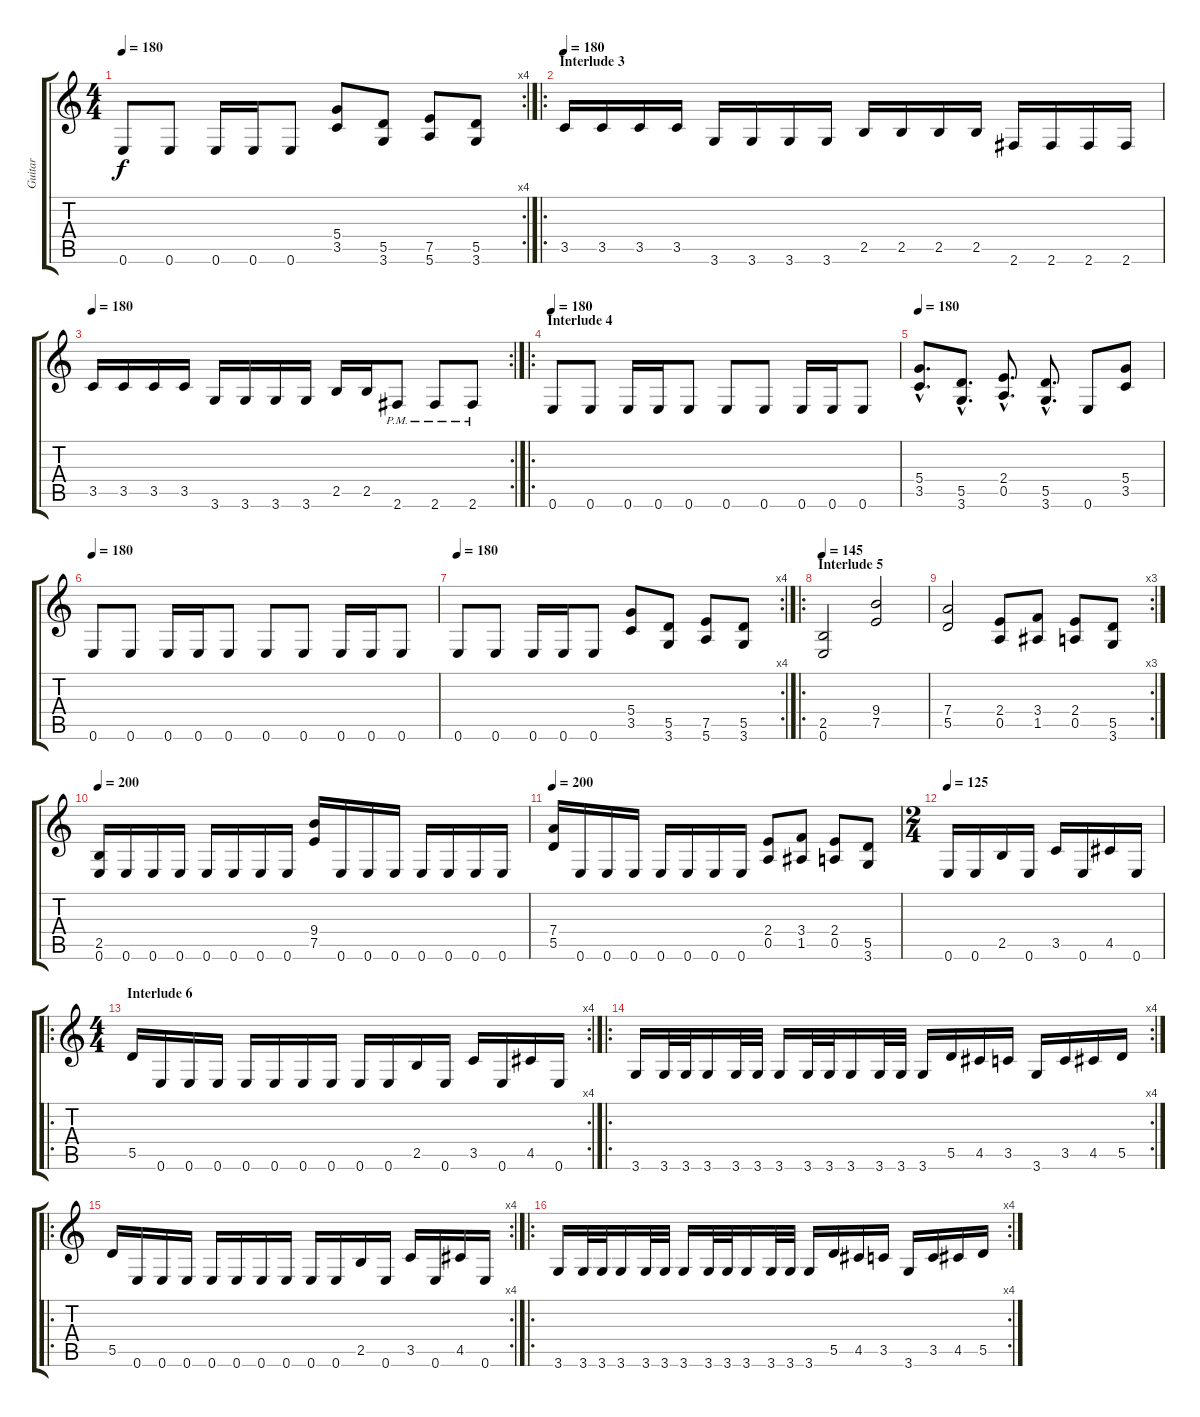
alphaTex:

\track ("Guitar" "Guitar") {instrument distortionguitar}
\staff {score tabs}
\tuning (E4 B3 G3 D3 A2 E2) {hide}
\rc 4
\ts (4 4)
\tempo 180
\clef g2
\ks c
0.6.8{dy f} 0.6.8 0.6.16 0.6.16 0.6.8 (5.4 3.5).8 (5.5 3.6).8 (7.5 5.6).8 (5.5 3.6).8 |
\ro
\section ("" "Interlude 3")
\tempo 180
3.5.16 3.5.16 3.5.16 3.5.16 3.6.16 3.6.16 3.6.16 3.6.16 2.5.16 2.5.16 2.5.16 2.5.16 2.6.16 2.6.16 2.6.16 2.6.16 |
\rc 2
\tempo 180
3.5.16 3.5.16 3.5.16 3.5.16 3.6.16 3.6.16 3.6.16 3.6.16 2.5.16 2.5.16 2.6{pm}.8 2.6{pm}.8 2.6{pm}.8 |
\ro
\section ("" "Interlude 4")
\tempo 180
0.6.8 0.6.8 0.6.16 0.6.16 0.6.8 0.6.8 0.6.8 0.6.16 0.6.16 0.6.8 |
\tempo 180
(5.4{hac} 3.5{hac}).8{d} (5.5{hac} 3.6{hac}).8{d} (2.4{hac} 0.5{hac}).8{d} (5.5{hac} 3.6{hac}).8{d} 0.6.8 (5.4 3.5).8 |
\tempo 180
0.6.8 0.6.8 0.6.16 0.6.16 0.6.8 0.6.8 0.6.8 0.6.16 0.6.16 0.6.8 |
\rc 4
\tempo 180
0.6.8 0.6.8 0.6.16 0.6.16 0.6.8 (5.4 3.5).8 (5.5 3.6).8 (7.5 5.6).8 (5.5 3.6).8 |
\ro
\section ("" "Interlude 5")
\tempo 145
(2.5 0.6).2 (9.4 7.5).2 |
\rc 3
(7.4 5.5).2 (2.4 0.5).8 (3.4 1.5).8 (2.4 0.5).8 (5.5 3.6).8 |
\tempo 200
(2.5 0.6).16 0.6.16 0.6.16 0.6.16 0.6.16 0.6.16 0.6.16 0.6.16 (9.4 7.5).16 0.6.16 0.6.16 0.6.16 0.6.16 0.6.16 0.6.16 0.6.16 |
\tempo 200
(7.4 5.5).16 0.6.16 0.6.16 0.6.16 0.6.16 0.6.16 0.6.16 0.6.16 (2.4 0.5).8 (3.4 1.5).8 (2.4 0.5).8 (5.5 3.6).8 |
\ts (2 4)
\tempo 125
0.6.16 0.6.16 2.5.16 0.6.16 3.5.16 0.6.16 4.5.16 0.6.16 |
\ro
\rc 4
\ts (4 4)
\section ("" "Interlude 6")
5.5.16 0.6.16 0.6.16 0.6.16 0.6.16 0.6.16 0.6.16 0.6.16 0.6.16 0.6.16 2.5.16 0.6.16 3.5.16 0.6.16 4.5.16 0.6.16 |
\ro
\rc 4
3.6.16 3.6.32 3.6.32 3.6.16 3.6.32 3.6.32 3.6.16 3.6.32 3.6.32 3.6.16 3.6.32 3.6.32 3.6.16 5.5.16 4.5.16 3.5.16 3.6.16 3.5.16 4.5.16 5.5.16 |
\ro
\rc 4
5.5.16 0.6.16 0.6.16 0.6.16 0.6.16 0.6.16 0.6.16 0.6.16 0.6.16 0.6.16 2.5.16 0.6.16 3.5.16 0.6.16 4.5.16 0.6.16 |
\ro
\rc 4
3.6.16 3.6.32 3.6.32 3.6.16 3.6.32 3.6.32 3.6.16 3.6.32 3.6.32 3.6.16 3.6.32 3.6.32 3.6.16 5.5.16 4.5.16 3.5.16 3.6.16 3.5.16 4.5.16 5.5.16
